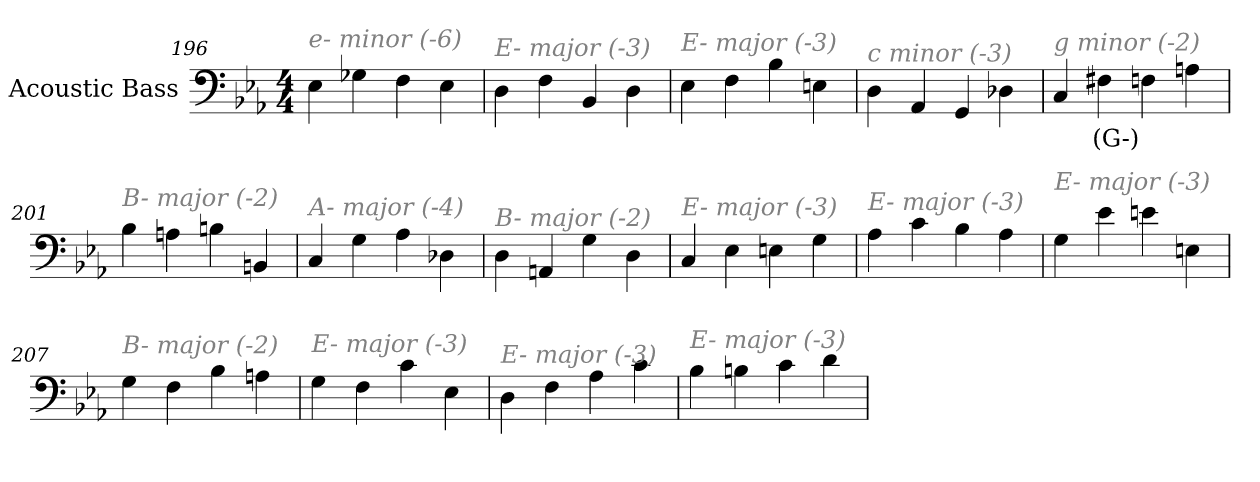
**kern	**text
*part1	*part1
*staff1	*staff1
*I"Acoustic Bass	*
*clefF4	*
*ITrd7c12	*
*k[b-e-a-]	*
*E-:	*
*M4/4	*
=196	=196
!LO:TX:i:color=#808080:t=e- minor (-6)	!
4EE-	.
4GG-X	.
4FF	.
4EE-	.
=197	=197
!LO:TX:i:color=#808080:t=E- major (-3)	!
4DD	.
4FF	.
4BBB-	.
4DD	.
=198	=198
!LO:TX:i:color=#808080:t=E- major (-3)	!
4EE-	.
4FF	.
4BB-	.
4EEn	.
=199	=199
!LO:TX:i:color=#808080:t=c minor (-3)	!
4DD	.
4AAA-	.
4GGG	.
4DD-X	.
=200	=200
!LO:TX:i:color=#808080:t=g minor (-2)	!
4CC	.
4FF#Xi	(G-)
4FF	.
4AAn	.
=201	=201
!LO:TX:i:color=#808080:t=B- major (-2)	!
4BB-	.
4AAn	.
4BBn	.
4BBBn	.
=202	=202
!LO:TX:i:color=#808080:t=A- major (-4)	!
4CC	.
4GG	.
4AA-	.
4DD-X	.
=203	=203
!LO:TX:i:color=#808080:t=B- major (-2)	!
4DD	.
4AAAn	.
4GG	.
4DD	.
=204	=204
!LO:TX:i:color=#808080:t=E- major (-3)	!
4CC	.
4EE-	.
4EEn	.
4GG	.
=205	=205
!LO:TX:i:color=#808080:t=E- major (-3)	!
4AA-	.
4C	.
4BB-	.
4AA-	.
=206	=206
!LO:TX:i:color=#808080:t=E- major (-3)	!
4GG	.
4E-	.
4En	.
4EEn	.
=207	=207
!LO:TX:i:color=#808080:t=B- major (-2)	!
4GG	.
4FF	.
4BB-	.
4AAn	.
=208	=208
!LO:TX:i:color=#808080:t=E- major (-3)	!
4GG	.
4FF	.
4C	.
4EE-	.
=209	=209
!LO:TX:i:color=#808080:t=E- major (-3)	!
4DD	.
4FF	.
4AA-	.
4C	.
=210	=210
!LO:TX:i:color=#808080:t=E- major (-3)	!
4BB-	.
4BBn	.
4C	.
4D	.
=	=
*-	*-
